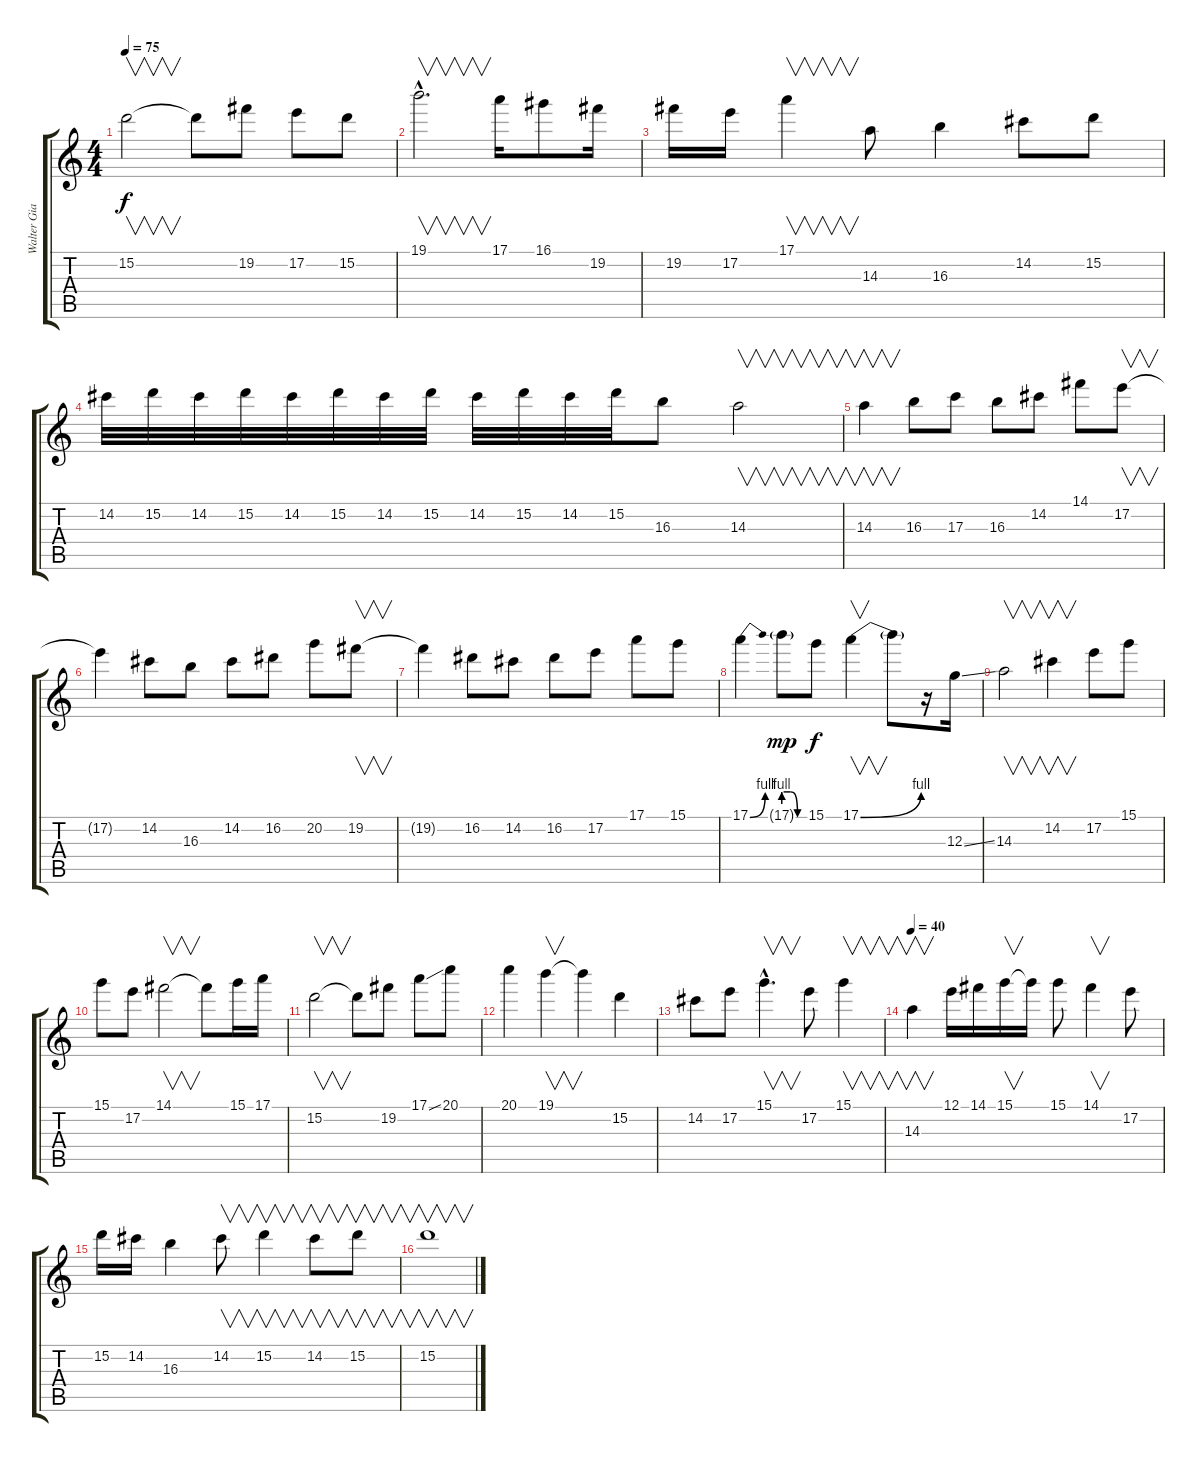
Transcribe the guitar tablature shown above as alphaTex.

\track ("Walter Giardino" "Walter Gia") {instrument overdrivenguitar}
\staff {score tabs}
\tuning (E4 B3 G3 D3 A2 E2) {hide}
\ts (4 4)
\tempo 75
\clef g2
\ks c
15.2.2{v dy f} 15.2{t}.8 19.2.8 17.2.8 15.2.8 |
19.1{hac}.2{v d} 17.1.16 16.1.8 19.2.16 |
19.2.16 17.2.16 17.1.4{v} 14.3.8 16.3.4 14.2.8 15.2.8 |
14.2.32 15.2.32 14.2.32 15.2.32 14.2.32 15.2.32 14.2.32 15.2.32 14.2.32 15.2.32 14.2.32 15.2.32 16.3.8 14.3.2{v} |
14.3.4{v} 16.3.8 17.3.8 16.3.8 14.2.8 14.1.8 17.2.8{v} |
17.2{t}.4 14.2.8 16.3.8 14.2.8 16.2.8 20.2.8 19.2.8{v} |
19.2{t}.4 16.2.8 14.2.8 16.2.8 17.2.8 17.1.8 15.1.8 |
17.1{be (bend 0 0 60 4)}.4 17.1{be (custom 0 4 20 4 40 0 60 0) g}.8{dy mp} 15.1.8{dy f} 17.1{be (bend 0 0 60 4)}.4{v} 17.1{t}.8 r.16 12.3{ss}.16 |
14.3.2{v} 14.2.4{v} 17.2.8 15.1.8 |
15.1.8 17.2.8 14.1.2{v} 14.1{t}.8 15.1.16 17.1.16 |
15.2.2{v} 15.2{t}.8 19.2.8 17.1{ss}.8 20.1.8 |
20.1.4 19.1.4{v} 19.1{t}.4 15.2.4 |
14.2.8 17.2.8 15.1{hac}.4{v d} 17.2.8 15.1.4{v} |
\tempo 40
14.3.4{v} 12.1.16 14.1.16 15.1.16{v} 15.1{t}.16 15.1.8 14.1.4{v} 17.2.8 |
15.2.16 14.2.16 16.3.4 14.2.8{v} 15.2.4{v} 14.2.8{v} 15.2.8{v} |
15.2.1{v volume 9}
